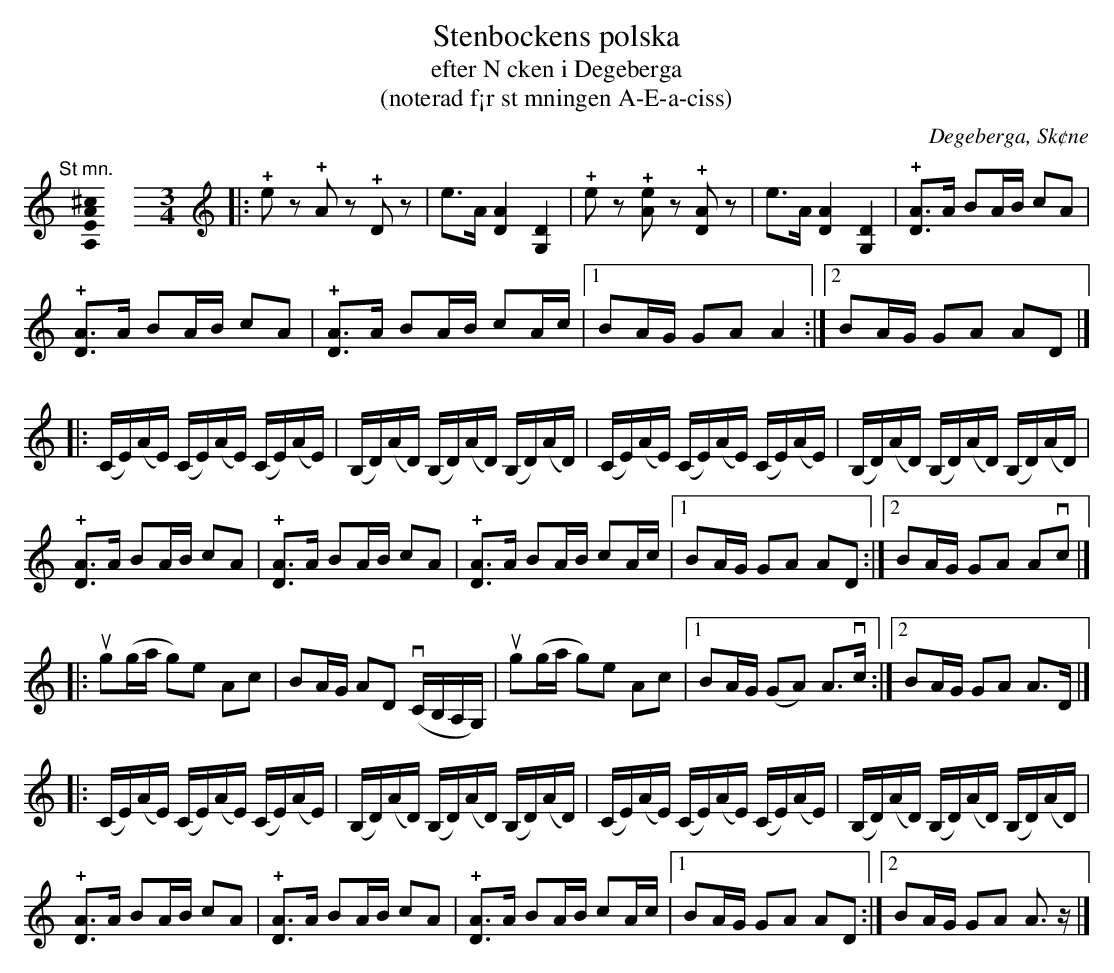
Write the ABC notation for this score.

X:1
T:Stenbockens polska
T:efter N cken i Degeberga
T:(noterad f¡r st mningen A-E-a-ciss)
O:Degeberga, Sk¢ne
U:o=+open+
M:none
K:A
[K:C]
"@-20,30 St mn."[A,EA^c]0 \
[M:3/4]\
[L:1/4]\
[K:C clef=treble]\
[L:1/8]|: !+!ez !+!Az !+!Dz | e>A [DA]2 [G,D]2 | !+!ez !+![Ae]z !+![DA]z | e>A [DA]2 [G,D]2 | !+![DA]>A BA/B/ cA |
 !+![DA]>A BA/B/ cA | !+![DA]>A BA/B/ cA/c/ |1 BA/G/ GA A2 :|2 BA/G/ GA AD |]
[L:1/16]|: (CE)(AE) (CE)(AE) (CE)(AE) | (B,D)(AD) (B,D)(AD) (B,D)(AD) | (CE)(AE) (CE)(AE) (CE)(AE) | (B,D)(AD) (B,D)(AD) (B,D)(AD) |
[L:1/8] !+![DA]>A BA/B/ cA | !+![DA]>A BA/B/ cA | !+![DA]>A BA/B/ cA/c/ |1 BA/G/ GA AD :|2 BA/G/ GA Avc |]
[L:1/8] |: ug(g/a/ g)e Ac | BA/G/ AD v(C/B,/A,/G,/) | ug(g/a/ g)e Ac |1 BA/G/ (GA) A>vc :|2 BA/G/ GA A>D |]
[L:1/16]|: (CE)(AE) (CE)(AE) (CE)(AE) | (B,D)(AD) (B,D)(AD) (B,D)(AD) | (CE)(AE) (CE)(AE) (CE)(AE) | (B,D)(AD) (B,D)(AD) (B,D)(AD) |
[L:1/8] !+![DA]>A BA/B/ cA | !+![DA]>A BA/B/ cA | !+![DA]>A BA/B/ cA/c/ |1 BA/G/ GA AD :|2 BA/G/ GA A>z |]
